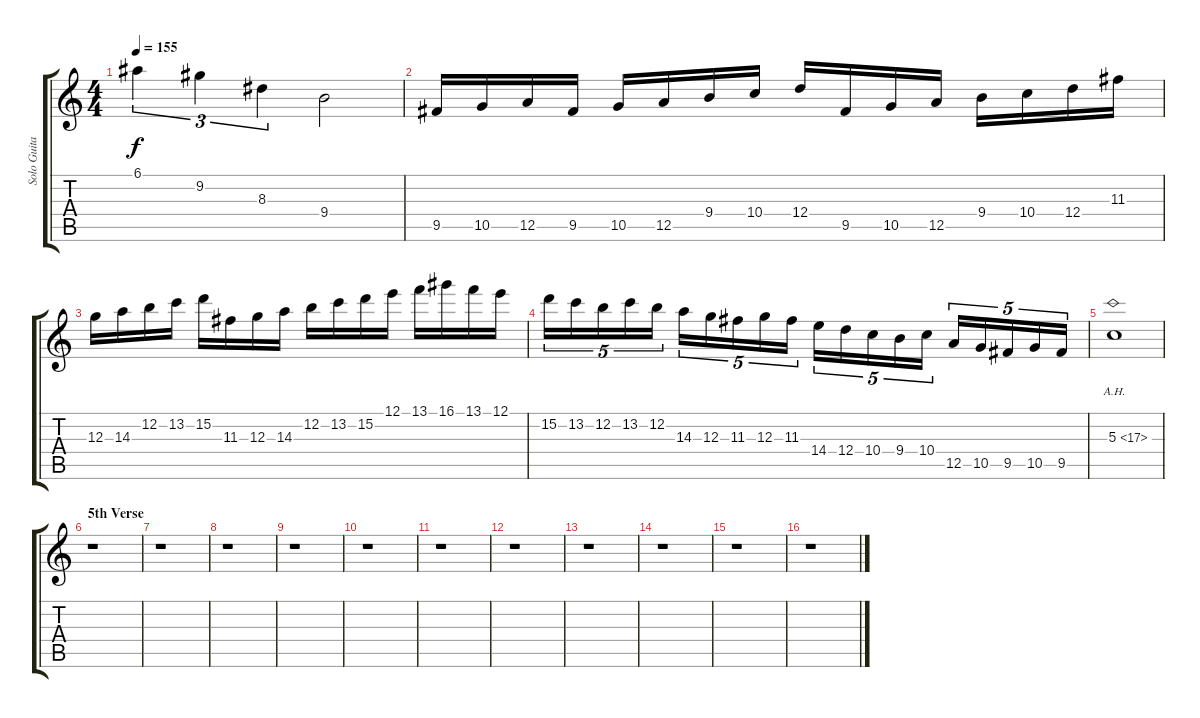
\track ("Solo Guitar" "Solo Guita") {instrument distortionguitar}
\staff {score tabs}
\tuning (E4 B3 G3 D3 A2 E2) {hide}
\ts (4 4)
\tempo 155
\clef g2
\ks c
6.1.4{tu (3 2) dy f} 9.2.4{tu (3 2)} 8.3.4{tu (3 2)} 9.4.2 |
9.5.16 10.5.16 12.5.16 9.5.16 10.5.16 12.5.16 9.4.16 10.4.16 12.4.16 9.5.16 10.5.16 12.5.16 9.4.16 10.4.16 12.4.16 11.3.16 |
12.3.16 14.3.16 12.2.16 13.2.16 15.2.16 11.3.16 12.3.16 14.3.16 12.2.16 13.2.16 15.2.16 12.1.16 13.1.16 16.1.16 13.1.16 12.1.16 |
15.2.16{tu (5 4)} 13.2.16{tu (5 4)} 12.2.16{tu (5 4)} 13.2.16{tu (5 4)} 12.2.16{tu (5 4)} 14.3.16{tu (5 4)} 12.3.16{tu (5 4)} 11.3.16{tu (5 4)} 12.3.16{tu (5 4)} 11.3.16{tu (5 4)} 14.4.16{tu (5 4)} 12.4.16{tu (5 4)} 10.4.16{tu (5 4)} 9.4.16{tu (5 4)} 10.4.16{tu (5 4)} 12.5.16{tu (5 4)} 10.5.16{tu (5 4)} 9.5.16{tu (5 4)} 10.5.16{tu (5 4)} 9.5.16{tu (5 4)} |
5.3{ah 12}.1 |
\section ("" "5th Verse")
r.1 |
r.1 |
r.1 |
r.1 |
r.1 |
r.1 |
r.1 |
r.1 |
r.1 |
r.1 |
r.1
